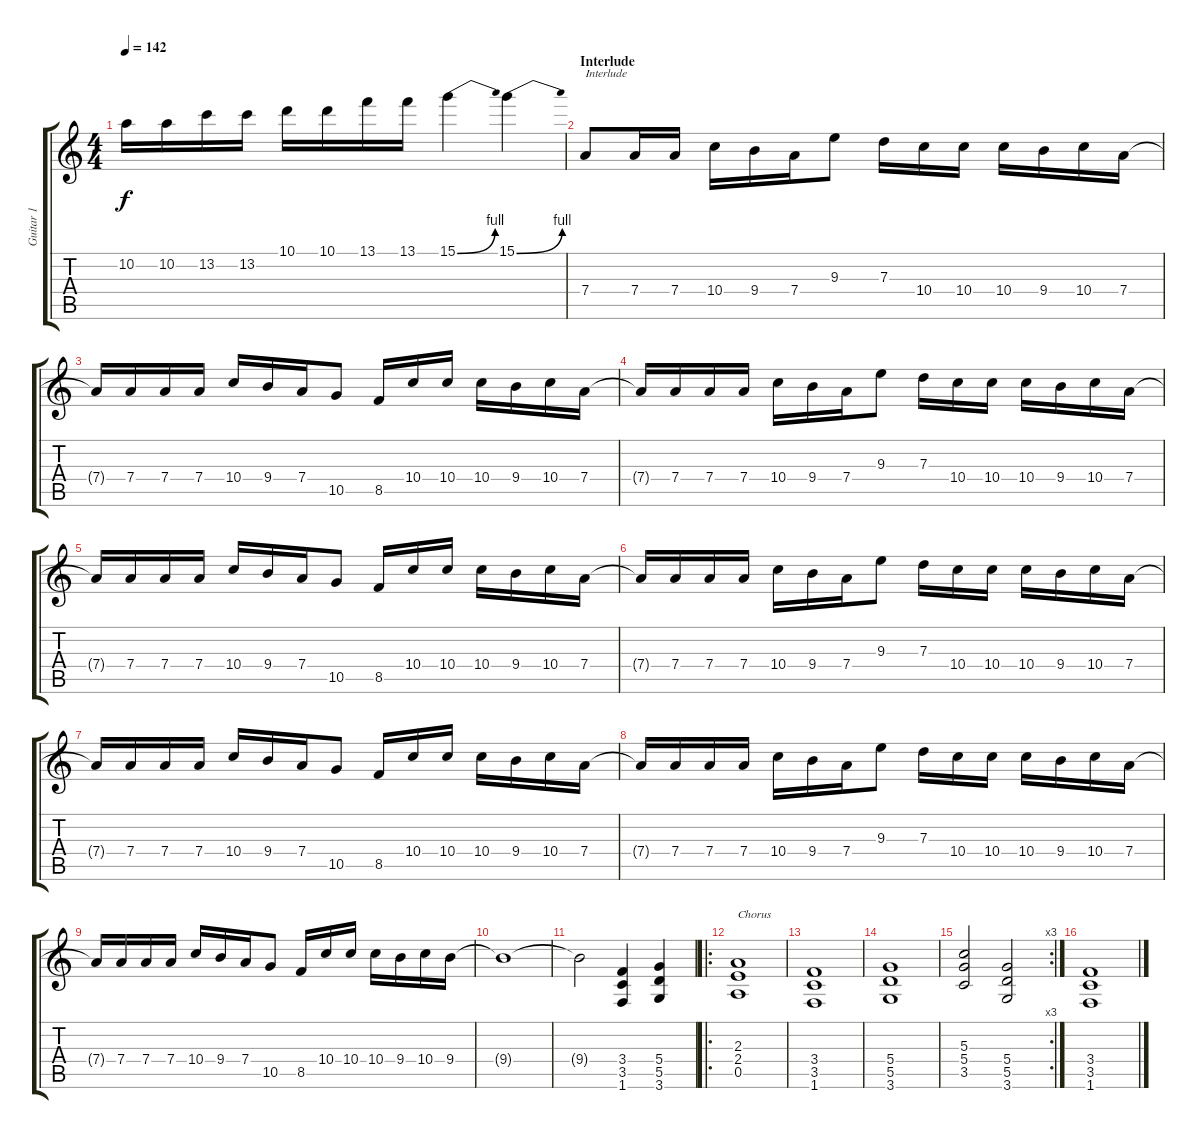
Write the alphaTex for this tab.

\track ("Guitar 1" "Guitar 1") {instrument distortionguitar}
\staff {score tabs}
\tuning (E4 B3 G3 D3 A2 E2) {hide}
\ts (4 4)
\tempo 142
\clef g2
\ks c
10.2.16{dy f} 10.2.16 13.2.16 13.2.16 10.1.16 10.1.16 13.1.16 13.1.16 15.1{be (bend 0 0 60 4)}.4 15.1{be (bend 0 0 60 4)}.4 |
\section ("" "Interlude")
7.4.8{txt "Interlude"} 7.4.16 7.4.16 10.4.16 9.4.16 7.4.16 9.3.8 7.3.16 10.4.16 10.4.16 10.4.16 9.4.16 10.4.16 7.4.16 |
7.4{t}.16 7.4.16 7.4.16 7.4.16 10.4.16 9.4.16 7.4.16 10.5.8 8.5.16 10.4.16 10.4.16 10.4.16 9.4.16 10.4.16 7.4.16 |
7.4{t}.16 7.4.16 7.4.16 7.4.16 10.4.16 9.4.16 7.4.16 9.3.8 7.3.16 10.4.16 10.4.16 10.4.16 9.4.16 10.4.16 7.4.16 |
7.4{t}.16 7.4.16 7.4.16 7.4.16 10.4.16 9.4.16 7.4.16 10.5.8 8.5.16 10.4.16 10.4.16 10.4.16 9.4.16 10.4.16 7.4.16 |
7.4{t}.16 7.4.16 7.4.16 7.4.16 10.4.16 9.4.16 7.4.16 9.3.8 7.3.16 10.4.16 10.4.16 10.4.16 9.4.16 10.4.16 7.4.16 |
7.4{t}.16 7.4.16 7.4.16 7.4.16 10.4.16 9.4.16 7.4.16 10.5.8 8.5.16 10.4.16 10.4.16 10.4.16 9.4.16 10.4.16 7.4.16 |
7.4{t}.16 7.4.16 7.4.16 7.4.16 10.4.16 9.4.16 7.4.16 9.3.8 7.3.16 10.4.16 10.4.16 10.4.16 9.4.16 10.4.16 7.4.16 |
7.4{t}.16 7.4.16 7.4.16 7.4.16 10.4.16 9.4.16 7.4.16 10.5.8 8.5.16 10.4.16 10.4.16 10.4.16 9.4.16 10.4.16 9.4.16 |
9.4{t}.1 |
9.4{t}.2 (3.4 3.5 1.6).4 (5.4 5.5 3.6).4 |
\ro
(2.3 2.4 0.5).1{txt "Chorus"} |
(3.4 3.5 1.6).1 |
(5.4 5.5 3.6).1 |
\rc 3
(5.3 5.4 3.5).2 (5.4 5.5 3.6).2 |
(3.4 3.5 1.6).1
